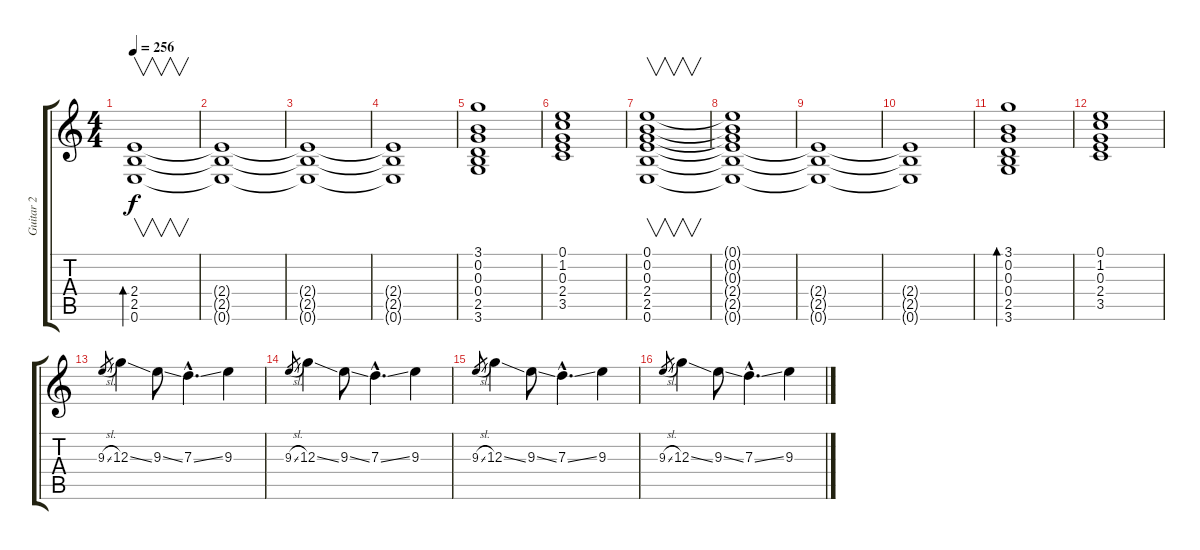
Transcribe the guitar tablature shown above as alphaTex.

\track ("Guitar 2" "Guitar 2") {instrument electricguitarclean}
\staff {score tabs}
\tuning (E4 B3 G3 D3 A2 E2) {hide}
\ts (4 4)
\tempo 256
\clef g2
\ks c
(2.4 2.5 0.6).1{v bd 480 dy f} |
(2.4{t} 2.5{t} 0.6{t}).1 |
(2.4{t} 2.5{t} 0.6{t}).1 |
(2.4{t} 2.5{t} 0.6{t}).1 |
(3.1 0.2 0.3 0.4 2.5 3.6).1 |
(0.1 1.2 0.3 2.4 3.5).1 |
(0.1 0.2 0.3 2.4 2.5 0.6).1{v} |
(0.1{t} 0.2{t} 0.3{t} 2.4{t} 2.5{t} 0.6{t}).1 |
(2.4{t} 2.5{t} 0.6{t}).1 |
(2.4{t} 2.5{t} 0.6{t}).1 |
(3.1 0.2 0.3 0.4 2.5 3.6).1{bd 240} |
(0.1 1.2 0.3 2.4 3.5).1 |
9.3{sl}.8{gr} 12.3{ss}.4{volume 16 instrument distortionguitar} 9.3{ss}.8 7.3{ss hac}.4{d} 9.3.4 |
9.3{sl}.8{gr} 12.3{ss}.4 9.3{ss}.8 7.3{ss hac}.4{d} 9.3.4 |
9.3{sl}.8{gr} 12.3{ss}.4 9.3{ss}.8 7.3{ss hac}.4{d} 9.3.4 |
9.3{sl}.8{gr} 12.3{ss}.4 9.3{ss}.8 7.3{ss hac}.4{d} 9.3.4
